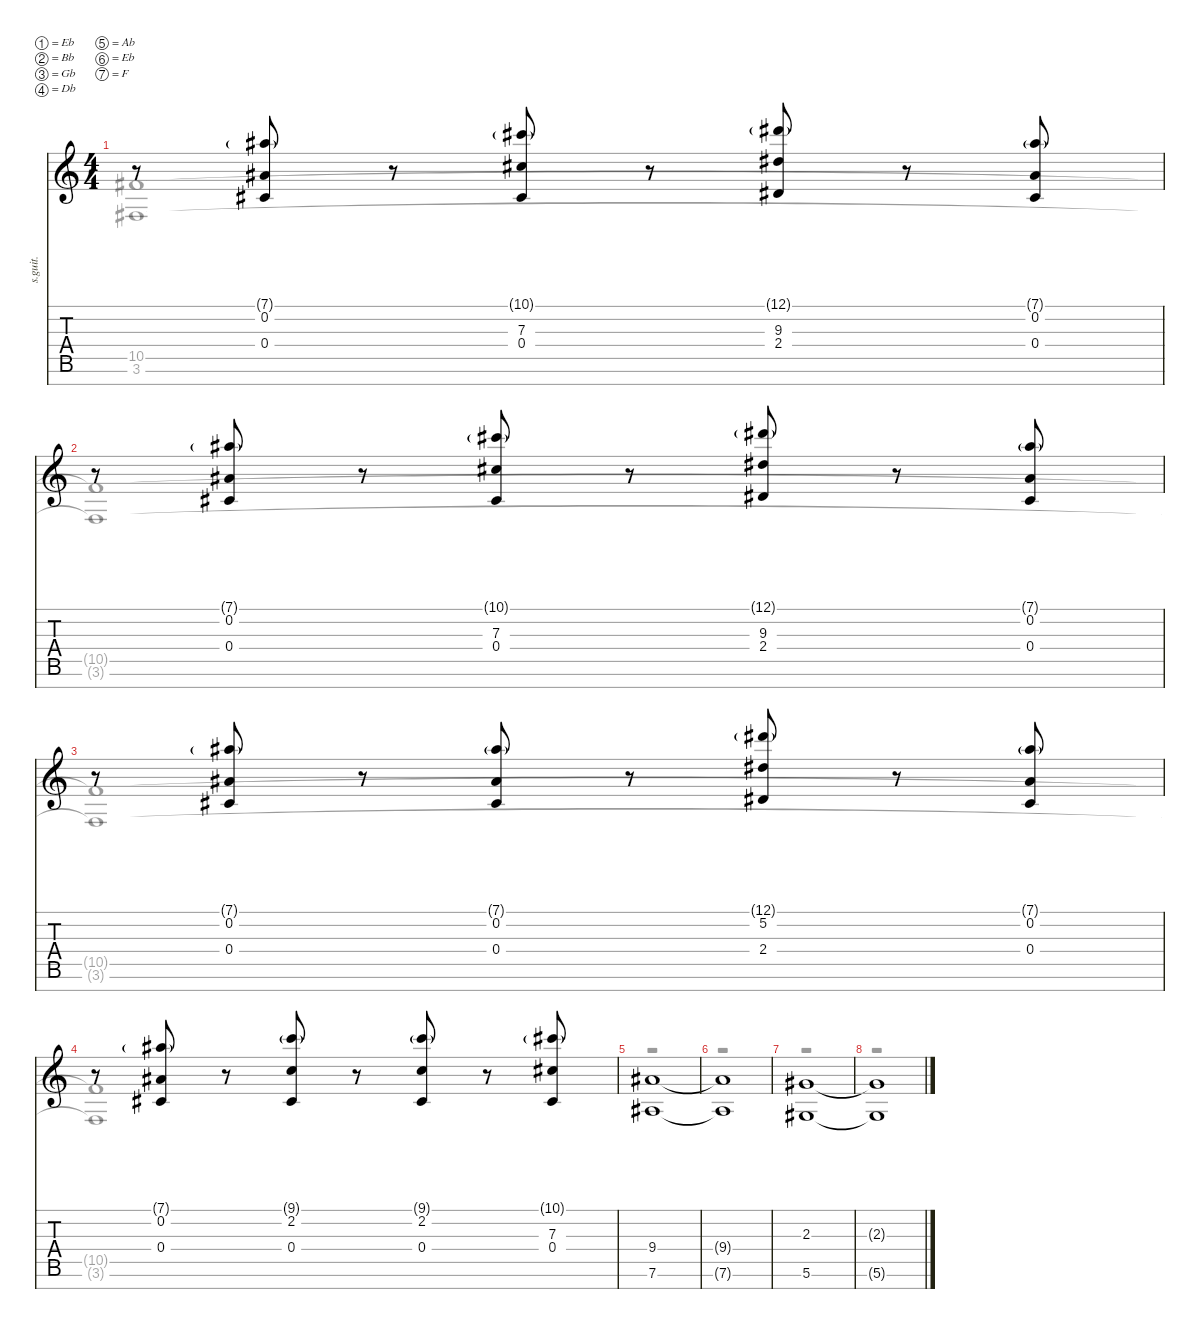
\defaultSystemsLayout 4
\hideDynamics
\bracketExtendMode nobrackets
\track ("Brandon Flowers - Synthesizer 1" "s.guit.") {instrument lead2sawtooth}
\staff {score tabs}
\tuning (Eb4 Bb3 Gb3 Db3 Ab2 Eb2 F1)
\displaytranspose 12
\voice
\ts (4 4)
\tempo (148 hide)
\clef g2
\ks c
r.8{dy f} (7.1{g acc #} 0.2{acc #} 0.4{acc #}).8{lyrics (0 "") lyrics (1 "") lyrics (2 "") lyrics (3 "") lyrics (4 "")} r.8 (10.1{g acc #} 7.3{acc #} 0.4{acc #}).8{lyrics (0 "") lyrics (1 "") lyrics (2 "") lyrics (3 "") lyrics (4 "")} r.8 (12.1{g acc #} 9.3{acc #} 2.4{acc #}).8{lyrics (0 "") lyrics (1 "") lyrics (2 "") lyrics (3 "") lyrics (4 "")} r.8 (7.1{g acc #} 0.2{acc #} 0.4{acc #}).8{lyrics (0 "") lyrics (1 "") lyrics (2 "") lyrics (3 "") lyrics (4 "")} |
r.8 (7.1{g acc #} 0.2{acc #} 0.4{acc #}).8{lyrics (0 "") lyrics (1 "") lyrics (2 "") lyrics (3 "") lyrics (4 "")} r.8 (10.1{g acc #} 7.3{acc #} 0.4{acc #}).8{lyrics (0 "") lyrics (1 "") lyrics (2 "") lyrics (3 "") lyrics (4 "")} r.8 (12.1{g acc #} 9.3{acc #} 2.4{acc #}).8{lyrics (0 "") lyrics (1 "") lyrics (2 "") lyrics (3 "") lyrics (4 "")} r.8 (7.1{g acc #} 0.2{acc #} 0.4{acc #}).8{lyrics (0 "") lyrics (1 "") lyrics (2 "") lyrics (3 "") lyrics (4 "")} |
r.8 (7.1{g acc #} 0.2{acc #} 0.4{acc #}).8{lyrics (0 "") lyrics (1 "") lyrics (2 "") lyrics (3 "") lyrics (4 "")} r.8 (7.1{g acc #} 0.2{acc #} 0.4{acc #}).8{lyrics (0 "") lyrics (1 "") lyrics (2 "") lyrics (3 "") lyrics (4 "")} r.8 (12.1{g acc #} 5.2{acc #} 2.4{acc #}).8{lyrics (0 "") lyrics (1 "") lyrics (2 "") lyrics (3 "") lyrics (4 "")} r.8 (7.1{g acc #} 0.2{acc #} 0.4{acc #}).8{lyrics (0 "") lyrics (1 "") lyrics (2 "") lyrics (3 "") lyrics (4 "")} |
r.8 (7.1{g acc #} 0.2{acc #} 0.4{acc #}).8{lyrics (0 "") lyrics (1 "") lyrics (2 "") lyrics (3 "") lyrics (4 "")} r.8 (9.1{g} 2.2 0.4{acc #}).8{lyrics (0 "") lyrics (1 "") lyrics (2 "") lyrics (3 "") lyrics (4 "")} r.8 (9.1{g} 2.2 0.4{acc #}).8{lyrics (0 "") lyrics (1 "") lyrics (2 "") lyrics (3 "") lyrics (4 "")} r.8 (10.1{g acc #} 7.3{acc #} 0.4{acc #}).8{lyrics (0 "") lyrics (1 "") lyrics (2 "") lyrics (3 "") lyrics (4 "")} |
(9.4{acc #} 7.6{acc #}).1{lyrics (0 "") lyrics (1 "") lyrics (2 "") lyrics (3 "") lyrics (4 "")} |
(9.4{t acc #} 7.6{t acc #}).1{lyrics (0 "") lyrics (1 "") lyrics (2 "") lyrics (3 "") lyrics (4 "")} |
(2.3{acc #} 5.6{acc #}).1{lyrics (0 "") lyrics (1 "") lyrics (2 "") lyrics (3 "") lyrics (4 "")} |
(2.3{t acc #} 5.6{t acc #}).1{lyrics (0 "") lyrics (1 "") lyrics (2 "") lyrics (3 "") lyrics (4 "")}
\voice
\clef g2
\ottava regular
\simile none
\ks c
(10.5{acc #} 3.6{acc #}).1{lyrics (0 "") lyrics (1 "") lyrics (2 "") lyrics (3 "") lyrics (4 "") dy f} |
(10.5{t acc #} 3.6{t acc #}).1{lyrics (0 "") lyrics (1 "") lyrics (2 "") lyrics (3 "") lyrics (4 "")} |
(10.5{t acc #} 3.6{t acc #}).1{lyrics (0 "") lyrics (1 "") lyrics (2 "") lyrics (3 "") lyrics (4 "")} |
(10.5{t acc #} 3.6{t acc #}).1{lyrics (0 "") lyrics (1 "") lyrics (2 "") lyrics (3 "") lyrics (4 "")} |
r.1 |
r.1 |
r.1 |
r.1
